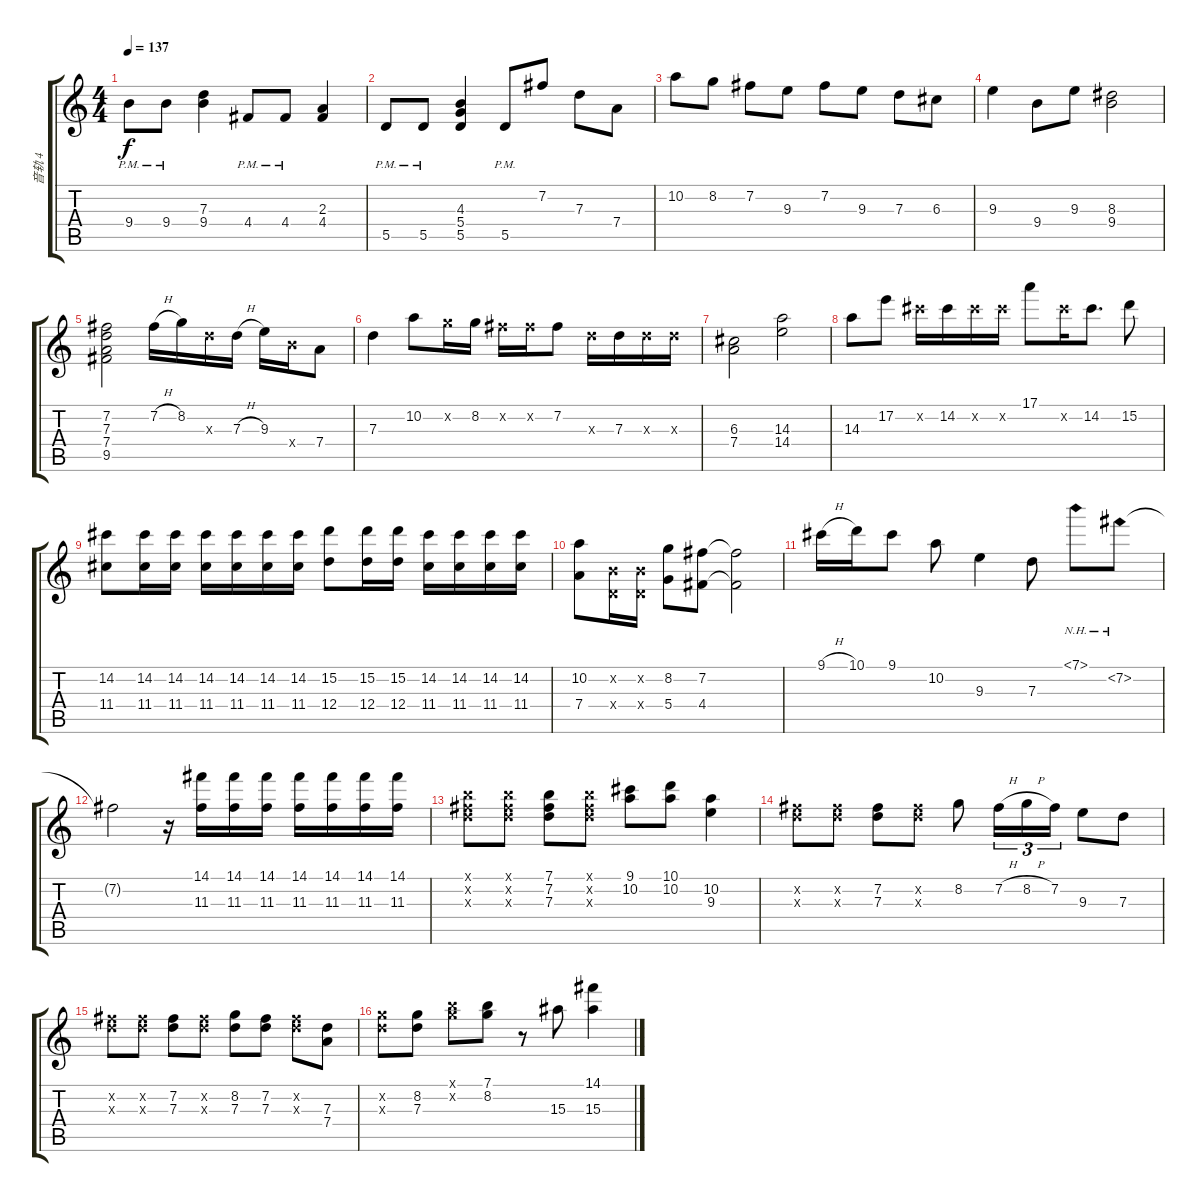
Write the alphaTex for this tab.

\track ("音轨 4" "音轨 4") {instrument overdrivenguitar}
\staff {score tabs}
\tuning (E4 B3 G3 D3 A2 E2) {hide}
\ts (4 4)
\tempo 137
\clef g2
\ks c
9.4{pm}.8{dy f} 9.4{pm}.8 (7.3 9.4).4 4.4{pm}.8 4.4{pm}.8 (2.3 4.4).4 |
5.5{pm}.8 5.5{pm}.8 (4.3 5.4 5.5).4 5.5{pm}.8 7.2.8 7.3.8 7.4.8 |
10.2.8 8.2.8 7.2.8 9.3.8 7.2.8 9.3.8 7.3.8 6.3.8 |
9.3.4 9.4.8 9.3.8 (8.3 9.4).2 |
(7.2 7.3 7.4 9.5).2 7.2{h}.16 8.2.16 7.3{x}.16 7.3{h}.16 9.3.16 9.4{x}.16 7.4.8 |
7.3.4 10.2.8 8.2{x}.16 8.2.16 7.2{x}.16 7.2{x}.16 7.2.8 7.3{x}.16 7.3.16 7.3{x}.16 7.3{x}.16 |
(6.3 7.4).2 (14.3 14.4).2 |
14.3.8 17.2.8 14.2{x}.16 14.2.16 14.2{x}.16 14.2{x}.16 17.1.8 14.2{x}.16 14.2.8{d} 15.2.8 |
(14.2 11.4).8 (14.2 11.4).16 (14.2 11.4).16 (14.2 11.4).16 (14.2 11.4).16 (14.2 11.4).16 (14.2 11.4).16 (15.2 12.4).8 (15.2 12.4).16 (15.2 12.4).16 (14.2 11.4).16 (14.2 11.4).16 (14.2 11.4).16 (14.2 11.4).16 |
(10.2 7.4).8 (0.2{x} 0.4{x}).16 (0.2{x} 0.4{x}).16 (8.2 5.4).8 (7.2 4.4).8 (7.2{t} 4.4{t}).2 |
9.1{h}.16 10.1.16 9.1.8 10.2.8 9.3.4 7.3.8 7.1{nh}.8 7.2{nh}.8 |
7.2{t}.2 r.16 (14.1 11.3).16 (14.1 11.3).16 (14.1 11.3).16 (14.1 11.3).16 (14.1 11.3).16 (14.1 11.3).16 (14.1 11.3).16 |
(7.1{x} 7.2{x} 7.3{x}).8 (7.1{x} 7.2{x} 7.3{x}).8 (7.1 7.2 7.3).8 (7.1{x} 7.2{x} 7.3{x}).8 (9.1 10.2).8 (10.1 10.2).8 (10.2 9.3).4 |
(7.2{x} 7.3{x}).8 (7.2{x} 7.3{x}).8 (7.2 7.3).8 (7.2{x} 7.3{x}).8 8.2.8 7.2{h}.16{tu (3 2)} 8.2{h}.16{tu (3 2)} 7.2.16{tu (3 2)} 9.3.8 7.3.8 |
(7.2{x} 7.3{x}).8 (7.2{x} 7.3{x}).8 (7.2 7.3).8 (7.2{x} 7.3{x}).8 (8.2 7.3).8 (7.2 7.3).8 (7.2{x} 7.3{x}).8 (7.3 7.4).8 |
(8.2{x} 7.3{x}).8 (8.2 7.3).8 (7.1{x} 8.2{x}).8 (7.1 8.2).8 r.8 15.3.8 (14.1 15.3).4
